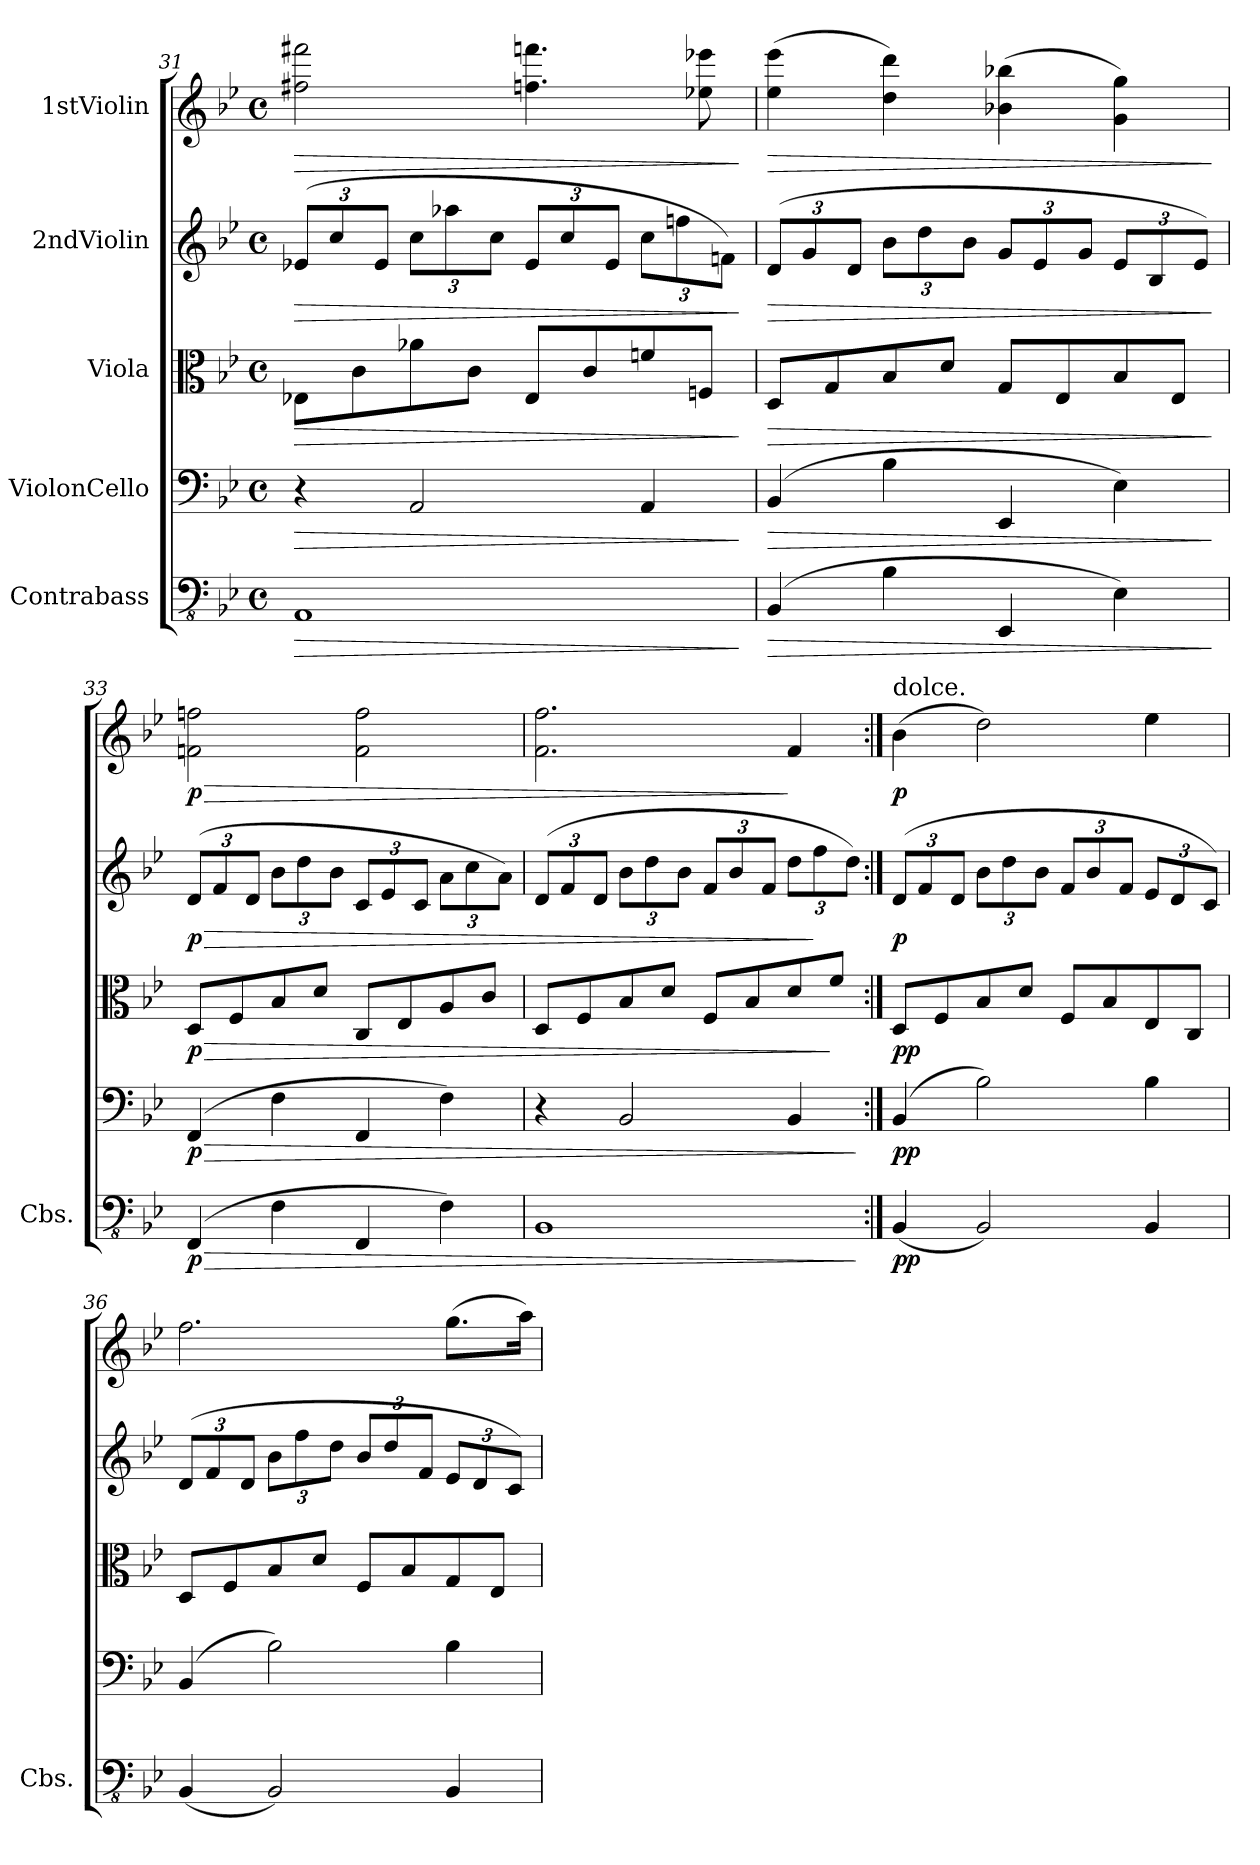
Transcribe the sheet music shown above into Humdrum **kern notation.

**kern	**dynam	**kern	**dynam	**kern	**dynam	**kern	**dynam	**kern	**dynam
*part5	*part5	*part4	*part4	*part3	*part3	*part2	*part2	*part1	*part1
*staff5	*staff5	*staff4	*staff4	*staff3	*staff3	*staff2	*staff2	*staff1	*staff1
*I"Contrabass	*	*I"ViolonCello	*	*I"Viola	*	*I"2ndViolin	*	*I"1stViolin	*
*I'Cbs.	*	*	*	*	*	*	*	*	*
!!LO:LB:g=z
*clefFv4	*	*clefF4	*	*clefC3	*	*clefG2	*	*clefG2	*
*k[b-e-]	*	*k[b-e-]	*	*k[b-e-]	*	*k[b-e-]	*	*k[b-e-]	*
*M4/4	*	*M4/4	*	*M4/4	*	*M4/4	*	*M4/4	*
*met(c)	*	*met(c)	*	*met(c)	*	*met(c)	*	*met(c)	*
=31	=31	=31	=31	=31	=31	=31	=31	=31	=31
!	!LO:HP:b	!	!LO:HP:b	!	!LO:HP:b	!	!	!	!
*	*	*	*	*	*	*Xbrackettup	*	*	*
!	!	!	!	!	!	!	!LO:HP:b	!	!LO:HP:b
1AAA	>	4r	>	8E-X\L	>	(>12e-X/L	>	2ff#X\ 2fff#X\	>
.	.	.	.	.	.	12cc/	.	.	.
.	.	.	.	8c\	.	.	.	.	.
.	.	.	.	.	.	12e-/J	.	.	.
.	.	2AA/	.	8a-X\	.	12cc\L	.	.	.
.	.	.	.	.	.	12aa-X\	.	.	.
.	.	.	.	8c\J	.	.	.	.	.
.	.	.	.	.	.	12cc\J	.	.	.
.	.	.	.	8E-/L	.	12e-/L	.	4.ffn\ 4.fffn\	.
.	.	.	.	.	.	12cc/	.	.	.
.	.	.	.	8c/	.	.	.	.	.
.	.	.	.	.	.	12e-/J	.	.	.
.	.	4AA/	.	8fn/	.	12cc\L	.	.	.
.	.	.	.	.	.	12ffn\	.	.	.
.	.	.	.	8Fn/J	.	.	.	8ee-X\ 8eee-X\	.
.	.	.	.	.	.	12fn\J)	.	.	.
.	]	.	]	.	]	.	]	.	]
=32	=32	=32	=32	=32	=32	=32	=32	=32	=32
!	!LO:HP:b	!	!LO:HP:b	!	!LO:HP:b	!	!LO:HP:b	!	!LO:HP:b
(>4BBB-/	>	(>4BB-/	>	8D/L	>	(>12d/L	>	(>4ee-\ 4eee-\	>
.	.	.	.	.	.	12g/	.	.	.
.	.	.	.	8G/	.	.	.	.	.
.	.	.	.	.	.	12d/J	.	.	.
4BB-\	.	4B-\	.	8B-/	.	12b-\L	.	4dd\ 4ddd\)	.
.	.	.	.	.	.	12dd\	.	.	.
.	.	.	.	8d/J	.	.	.	.	.
.	.	.	.	.	.	12b-\J	.	.	.
4EEE-/	.	4EE-/	.	8G/L	.	12g/L	.	(>4b-X\ 4bb-X\	.
.	.	.	.	.	.	12e-/	.	.	.
.	.	.	.	8E-/	.	.	.	.	.
.	.	.	.	.	.	12g/J	.	.	.
4EE-\)	.	4E-\)	.	8B-/	.	12e-/L	.	4g\ 4gg\)	.
.	.	.	.	.	.	12B-/	.	.	.
.	.	.	.	8E-/J	.	.	.	.	.
.	.	.	.	.	.	12e-/J)	.	.	.
.	]	.	]	.	]	.	]	.	]
!!LO:PB:g=z
=33	=33	=33	=33	=33	=33	=33	=33	=33	=33
!	!LO:HP:b	!	!LO:HP:b	!	!LO:HP:b	!	!LO:HP:b	!	!LO:HP:b
!	!LO:DY:n=1:b	!	!LO:DY:n=1:b	!	!LO:DY:n=1:b	!	!LO:DY:n=1:b	!	!LO:DY:n=1:b
(>4FFF/	> p	(>4FF/	> p	8D/L	> p	(>12d/L	> p	2fn\ 2ffn\	> p
.	.	.	.	.	.	12f/	.	.	.
.	.	.	.	8F/	.	.	.	.	.
.	.	.	.	.	.	12d/J	.	.	.
4FF\	.	4F\	.	8B-/	.	12b-\L	.	.	.
.	.	.	.	.	.	12dd\	.	.	.
.	.	.	.	8d/J	.	.	.	.	.
.	.	.	.	.	.	12b-\J	.	.	.
4FFF/	.	4FF/	.	8C/L	.	12c/L	.	2f\ 2ff\	.
.	.	.	.	.	.	12e-/	.	.	.
.	.	.	.	8E-/	.	.	.	.	.
.	.	.	.	.	.	12c/J	.	.	.
4FF\)	.	4F\)	.	8A/	.	12a\L	.	.	.
.	.	.	.	.	.	12cc\	.	.	.
.	.	.	.	8c/J	.	.	.	.	.
.	.	.	.	.	.	12a\J)	.	.	.
=34	=34	=34	=34	=34	=34	=34	=34	=34	=34
1BBB-	.	4r	.	8D/L	.	(>12d/L	.	2.f\ 2.ff\	.
.	.	.	.	.	.	12f/	.	.	.
.	.	.	.	8F/	.	.	.	.	.
.	.	.	.	.	.	12d/J	.	.	.
.	.	2BB-/	.	8B-/	.	12b-\L	.	.	.
.	.	.	.	.	.	12dd\	.	.	.
.	.	.	.	8d/J	.	.	.	.	.
.	.	.	.	.	.	12b-\J	.	.	.
.	.	.	.	8F/L	.	12f/L	.	.	.
.	.	.	.	.	.	12b-/	.	.	.
.	.	.	.	8B-/	.	.	.	.	.
.	.	.	.	.	.	12f/J	.	.	.
.	.	4BB-/	.	8d/	.	12dd\L	.	4f/	]
.	.	.	.	.	.	12ff\	]	.	.
.	.	.	.	8f/J	]	.	.	.	.
.	.	.	.	.	.	12dd\J)	.	.	.
.	]	.	]	.	.	.	.	.	.
!!LO:LB:g=z
=35:|!	=35:|!	=35:|!	=35:|!	=35:|!	=35:|!	=35:|!	=35:|!	=35:|!	=35:|!
!	!	!	!	!	!	!	!	!LO:TX:a:t=dolce.	!
!	!LO:DY:b	!	!LO:DY:b	!	!LO:DY:b	!	!LO:DY:b	!	!LO:DY:b
(<4BBB-/	pp	(>4BB-/	pp	8D/L	pp	(>12d/L	p	(>4b-\	p
.	.	.	.	.	.	12f/	.	.	.
.	.	.	.	8F/	.	.	.	.	.
.	.	.	.	.	.	12d/J	.	.	.
2BBB-/)	.	2B-\)	.	8B-/	.	12b-\L	.	2dd\)	.
.	.	.	.	.	.	12dd\	.	.	.
.	.	.	.	8d/J	.	.	.	.	.
.	.	.	.	.	.	12b-\J	.	.	.
.	.	.	.	8F/L	.	12f/L	.	.	.
.	.	.	.	.	.	12b-/	.	.	.
.	.	.	.	8B-/	.	.	.	.	.
.	.	.	.	.	.	12f/J	.	.	.
4BBB-/	.	4B-\	.	8E-/	.	12e-/L	.	4ee-\	.
.	.	.	.	.	.	12d/	.	.	.
.	.	.	.	8C/J	.	.	.	.	.
.	.	.	.	.	.	12c/J)	.	.	.
=36	=36	=36	=36	=36	=36	=36	=36	=36	=36
(<4BBB-/	.	(>4BB-/	.	8D/L	.	(>12d/L	.	2.ff\	.
.	.	.	.	.	.	12f/	.	.	.
.	.	.	.	8F/	.	.	.	.	.
.	.	.	.	.	.	12d/J	.	.	.
2BBB-/)	.	2B-\)	.	8B-/	.	12b-\L	.	.	.
.	.	.	.	.	.	12ff\	.	.	.
.	.	.	.	8d/J	.	.	.	.	.
.	.	.	.	.	.	12dd\J	.	.	.
.	.	.	.	8F/L	.	12b-/L	.	.	.
.	.	.	.	.	.	12dd/	.	.	.
.	.	.	.	8B-/	.	.	.	.	.
.	.	.	.	.	.	12f/J	.	.	.
4BBB-/	.	4B-\	.	8G/	.	12e-/L	.	(>8.gg\L	.
.	.	.	.	.	.	12d/	.	.	.
.	.	.	.	8E-/J	.	.	.	.	.
.	.	.	.	.	.	12c/J)	.	.	.
.	.	.	.	.	.	.	.	16aa\Jk)	.
=	=	=	=	=	=	=	=	=	=
*-	*-	*-	*-	*-	*-	*-	*-	*-	*-
